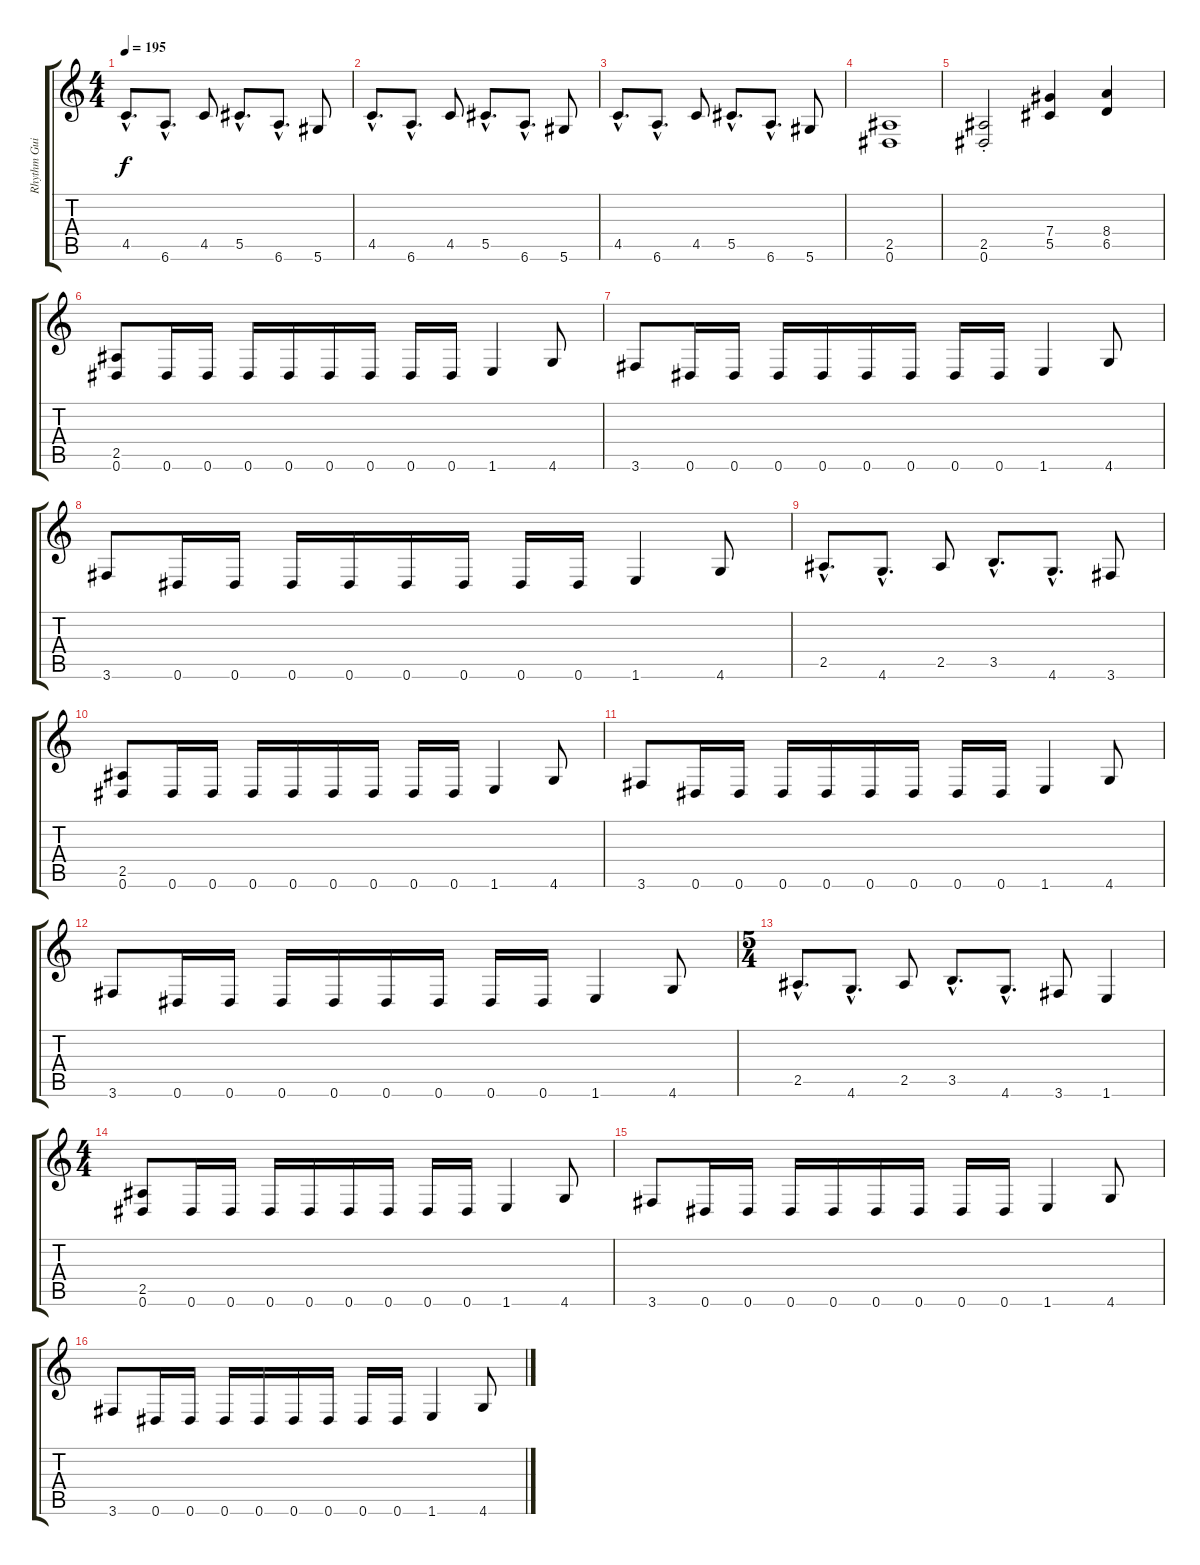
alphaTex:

\track ("Rhythm Guitar (Matt)" "Rhythm Gui") {instrument distortionguitar}
\staff {score tabs}
\tuning (Eb4 Bb3 Gb3 Db3 Ab2 Eb2) {hide}
\ts (4 4)
\tempo 195
\clef g2
\ks c
4.5{hac}.8{d dy f} 6.6{hac}.8{d} 4.5.8 5.5{hac}.8{d} 6.6{hac}.8{d} 5.6.8 |
4.5{hac}.8{d} 6.6{hac}.8{d} 4.5.8 5.5{hac}.8{d} 6.6{hac}.8{d} 5.6.8 |
4.5{hac}.8{d} 6.6{hac}.8{d} 4.5.8 5.5{hac}.8{d} 6.6{hac}.8{d} 5.6.8 |
(2.5 0.6).1 |
(2.5{st} 0.6{st}).2 (7.4 5.5).4 (8.4 6.5).4 |
(2.5 0.6).8 0.6.16 0.6.16 0.6.16 0.6.16 0.6.16 0.6.16 0.6.16 0.6.16 1.6.4 4.6.8 |
3.6.8 0.6.16 0.6.16 0.6.16 0.6.16 0.6.16 0.6.16 0.6.16 0.6.16 1.6.4 4.6.8 |
3.6.8 0.6.16 0.6.16 0.6.16 0.6.16 0.6.16 0.6.16 0.6.16 0.6.16 1.6.4 4.6.8 |
2.5{hac}.8{d} 4.6{hac}.8{d} 2.5.8 3.5{hac}.8{d} 4.6{hac}.8{d} 3.6.8 |
(2.5 0.6).8 0.6.16 0.6.16 0.6.16 0.6.16 0.6.16 0.6.16 0.6.16 0.6.16 1.6.4 4.6.8 |
3.6.8 0.6.16 0.6.16 0.6.16 0.6.16 0.6.16 0.6.16 0.6.16 0.6.16 1.6.4 4.6.8 |
3.6.8 0.6.16 0.6.16 0.6.16 0.6.16 0.6.16 0.6.16 0.6.16 0.6.16 1.6.4 4.6.8 |
\ts (5 4)
2.5{hac}.8{d} 4.6{hac}.8{d} 2.5.8 3.5{hac}.8{d} 4.6{hac}.8{d} 3.6.8 1.6.4 |
\ts (4 4)
(2.5 0.6).8 0.6.16 0.6.16 0.6.16 0.6.16 0.6.16 0.6.16 0.6.16 0.6.16 1.6.4 4.6.8 |
3.6.8 0.6.16 0.6.16 0.6.16 0.6.16 0.6.16 0.6.16 0.6.16 0.6.16 1.6.4 4.6.8 |
3.6.8 0.6.16 0.6.16 0.6.16 0.6.16 0.6.16 0.6.16 0.6.16 0.6.16 1.6.4 4.6.8
